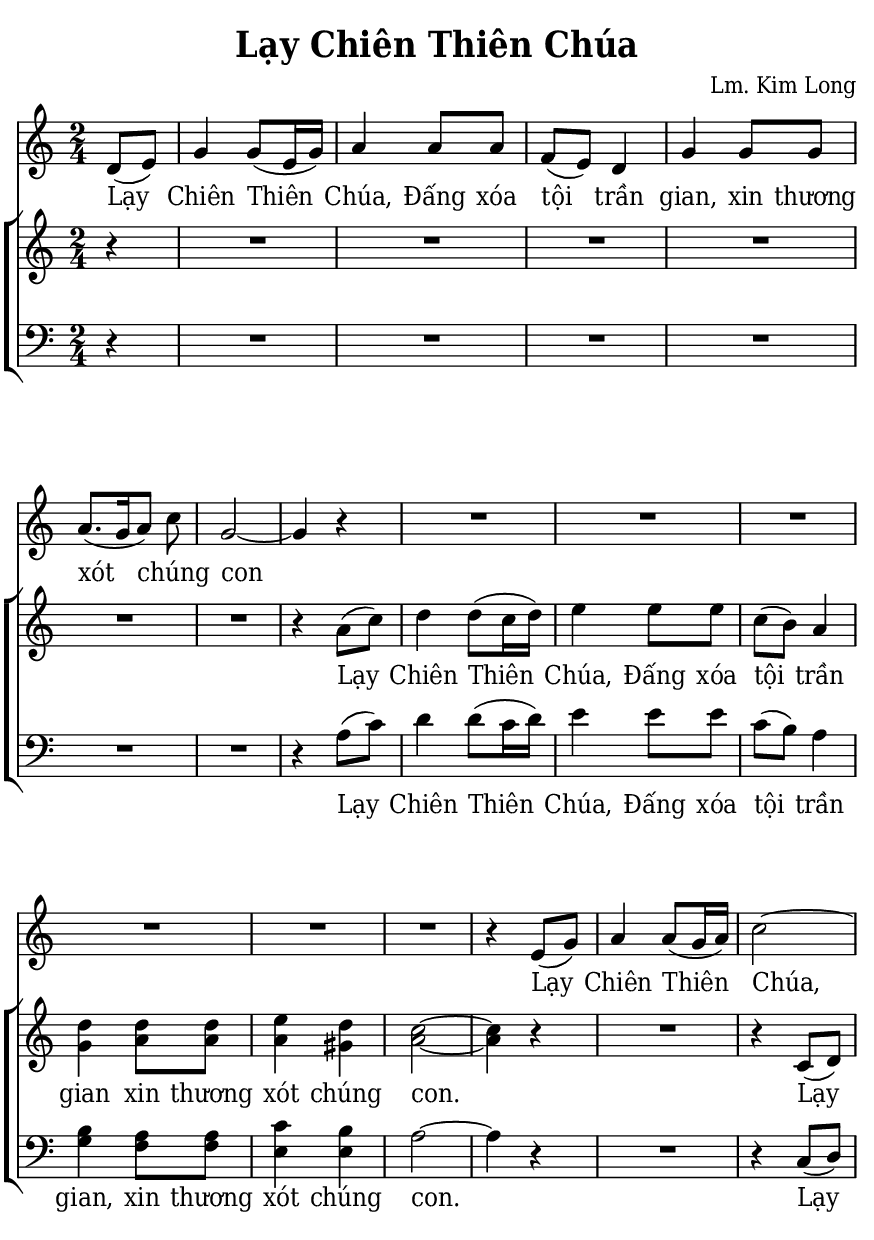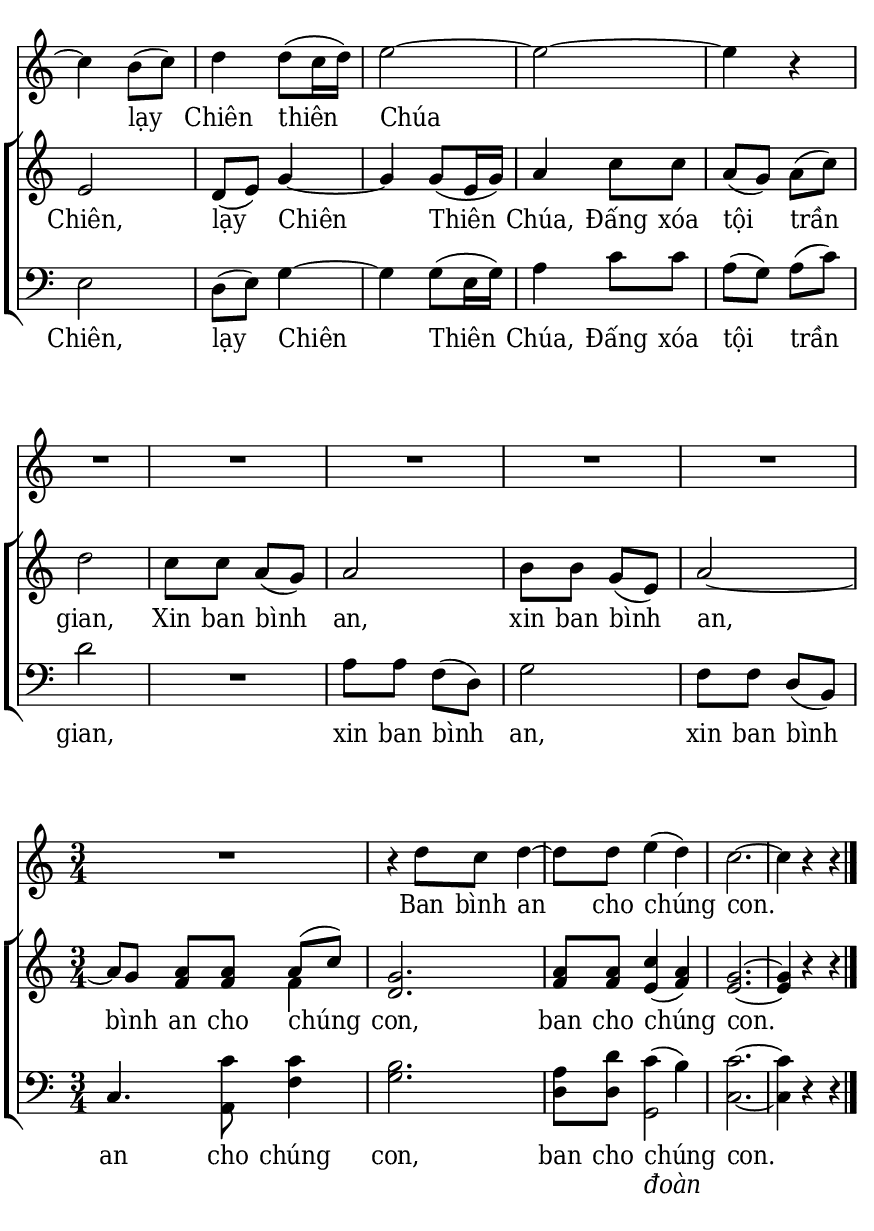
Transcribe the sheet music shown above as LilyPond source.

% Cài đặt chung
\version "2.22.1"
\include "english.ly"

\header {
  title = "Lạy Chiên Thiên Chúa"
  composer = "Lm. Kim Long"
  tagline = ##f
}

% Nhạc điệp khúc
nhacDiepKhucChuTe = \relative c' {
  \partial 4 d8 (e) |
  g4 g8 (e16 g) |
  a4 a8 a |
  f (e) d4 |
  g g8 g |
  a8. ([g16 a8]) c |
  g2 ~ |
  g4 r |
  R2*6
  r4 e8 (g) |
  a4 a8 (g16 a) |
  c2 ~ |
  c4 b8 (c) |
  d4 d8 (c16 d) |
  e2 ~ |
  e ~ |
  e4 r |
  R2*5
  
  \override Staff.TimeSignature.break-visibility = #end-of-line-invisible
  \numericTimeSignature
  \time 3/4
  R2.
  r4 d8 c d4 ~ |
  d8 d e4 (d) |
  c2. ~ |
  c4 r r \bar "|."
}

nhacDiepKhucSop = \relative c'' {
  r4 |
  R2*6
  r4 a8 (c) |
  d4 d8 (c16 d) |
  e4 e8 e |
  c (b) a4 |
  <<
    {
      d4 d8 d |
      e4 d |
      c2 ~ |
      c4
    }
    {
      g4 a8 a |
      a4 gs |
      a2 ~ |
      a4
    }
  >>
  r4 |
  R2
  r4 c,8 (d) |
  e2 |
  d8 (e) g4 ~ |
  g g8 (e16 g) |
  a4 c8 c |
  a (g) a (c) |
  d2 |
  c8 c a (g) |
  a2 |
  b8 b g (e) |
  a2 ~ |
  
  \override Staff.TimeSignature.break-visibility = #end-of-line-invisible
  \numericTimeSignature
  \time 3/4
  a8 [g]
  <<
    {
      a8 [a]
    }
    {
      f8 f      
    }
  >>
  <<
    {
      \voiceOne
      a (c) |
    }
    \new Voice = "splitpart" {
      \voiceTwo
      f,4 |      
    }
  >>
  \oneVoice
  <<
    {
      g2. |
      a8 a c4 (a) |
      g2. ~ |
      g4
    }
    {
      d2. |
      f8 f e4 (f) |
      e2. ~ |
      e4
    }
  >>
  r4 r
}

nhacDiepKhucBas = \relative c' {
  r4 |
  R2*6
  r4 a8 (c) |
  d4 d8 (c16 d) |
  e4 e8 e |
  c (b) a4 |
  <<
    {
      b4 a8 a |
      c4 b |
    }
    {
      g4 f8 f |
      e4 e |
    }
  >>
  a2 ~ |
  a4 r4
  R2
  r4 c,8 (d) |
  e2 |
  d8 (e) g4 ~ |
  g g8 (e16 g) |
  a4 c8 c |
  a (g) a (c) |
  d2 |
  R2
  a8 a f (d) |
  g2 |
  f8 f d (b)
  
  \override Staff.TimeSignature.break-visibility = #end-of-line-invisible
  \numericTimeSignature
  \time 3/4
  c4.
  <<
    {
      c'8 c4 |
      b2. |
      a8 d c4 (b) |
      c2. ~ c4
    }
    {
      a,8 f'4 |
      g2. |
      d8 d g,2 |
      c2. ~ |
      c4
    }
  >>
  r4 r \bar "|."
}

% Lời điệp khúc
loiDiepKhucChuTe = \lyricmode {
  Lạy Chiên Thiên Chúa, Đấng xóa tội trần gian,
  xin thương xót chúng con
  Lạy Chiên Thiên Chúa, lạy Chiên thiên Chúa
  Ban bình an cho chúng con.
}

loiDiepKhucSop = \lyricmode {
  Lạy Chiên Thiên Chúa, Đấng xóa tội trần gian
  xin thương xót chúng con.
  Lạy Chiên, lạy Chiên Thiên Chúa,
  Đấng xóa tội trần gian,
  Xin ban bình an, xin ban bình an,
  bình an cho chúng con,
  ban cho chúng con.
}

loiDiepKhucBas = \lyricmode {
  Lạy Chiên Thiên Chúa, Đấng xóa tội trần gian,
  xin thương xót chúng con.
  Lạy Chiên, lạy Chiên Thiên Chúa,
  Đấng xóa tội trần gian,
  xin ban bình an, xin ban bình an cho chúng con,
  ban cho
  <<
  { chúng }
  \new Lyrics {
	  \set associatedVoice = "beBas"
	  \override Lyrics.LyricText.font-shape = #'italic
	  đoàn
	}
  >>
  con.
}

% Dàn trang
%A5

\paper {
  #(set-paper-size "a5")
  top-margin = 3\mm
  bottom-margin = 3\mm
  left-margin = 3\mm
  right-margin = 3\mm
  indent = #0
  #(define fonts
	 (make-pango-font-tree "Deja Vu Serif Condensed"
	 		       "Deja Vu Serif Condensed"
			       "Deja Vu Serif Condensed"
			       (/ 20 20)))
  print-page-number = ##f
}


%A4
%{
\paper {
  #(set-paper-size "a4")
  top-margin = 5\mm
  bottom-margin = 5\mm
  left-margin = 15\mm
  right-margin = 15\mm
  indent = #0
  #(define fonts
	 (make-pango-font-tree "Deja Vu Serif Condensed"
	 		       "Deja Vu Serif Condensed"
			       "Deja Vu Serif Condensed"
			       (/ 20 20)))
  print-page-number = ##f
  page-count = 1
}
%}

TongNhip = {
  \key c \major \time 2/4
  \set Timing.beamExceptions = #'()
  \set Timing.baseMoment = #(ly:make-moment 1/4)
}

\score {
  <<
    \new Staff <<
        \clef treble
        \new Voice = chuTe {
          \TongNhip \nhacDiepKhucChuTe
        }
        \new Lyrics \lyricsto chuTe \loiDiepKhucChuTe
    >>
    \new ChoirStaff <<
      \new Staff <<
          \clef treble
          \new Voice = beSop {
            \TongNhip \nhacDiepKhucSop
          }
          \new Lyrics \lyricsto beSop \loiDiepKhucSop
      >>
      \new Staff <<
          \clef bass
          \new Voice = beBas {
            \TongNhip \nhacDiepKhucBas
          }
          \new Lyrics \lyricsto beBas \loiDiepKhucBas
      >>
    >>
  >>
  \layout {
    \override Lyrics.LyricSpace.minimum-distance = #1
    \override Score.BarNumber.break-visibility = ##(#f #f #f)
    \override Score.SpacingSpanner.uniform-stretching = ##t
  }
}
